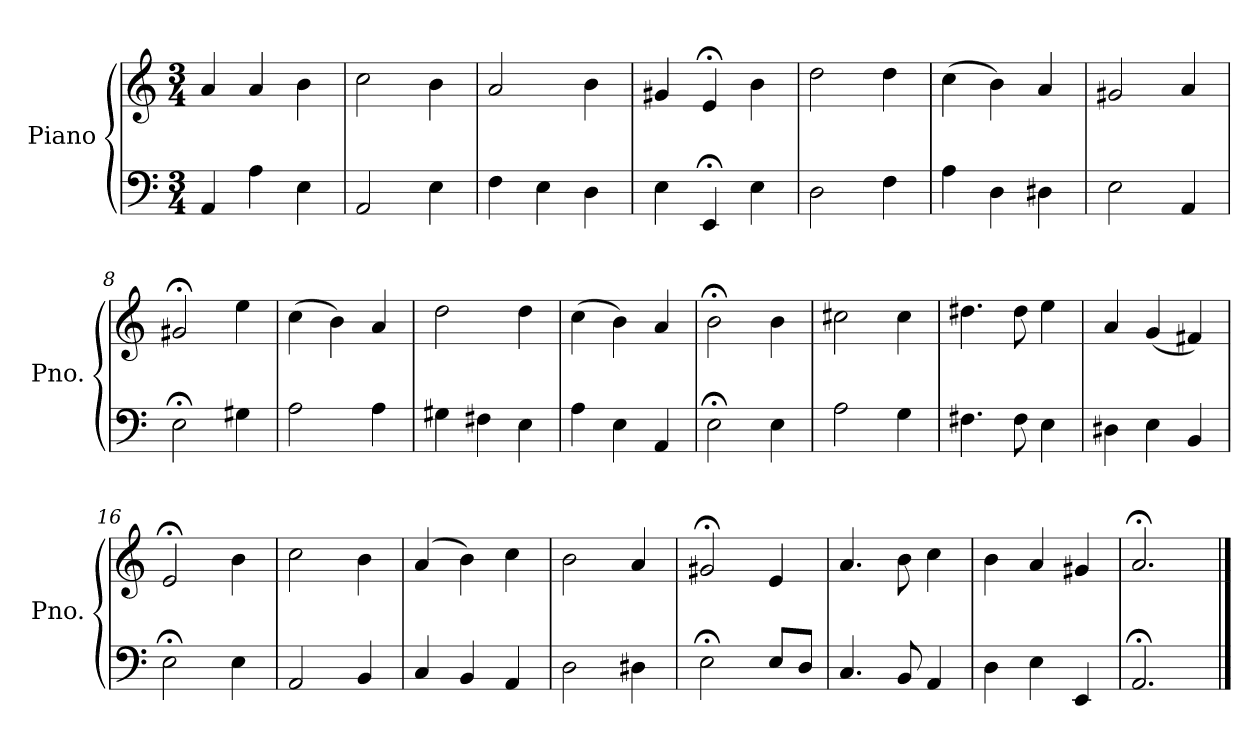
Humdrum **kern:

**kern	**kern
*part1	*part1
*staff2	*staff1
*I"Piano	*
*I'Pno.	*
*clefF4	*clefG2
*k[]	*k[]
*M3/4	*M3/4
=1	=1
4AA/	4a/
4A\	4a/
4E\	4b\
=2	=2
2AA/	2cc\
4E\	4b\
=3	=3
4F\	2a/
4E\	.
4D\	4b\
=4	=4
4E\	4g#X/
4EE;</	4e;</
4E\	4b\
=5	=5
2D\	2dd\
4F\	4dd\
=6	=6
4A\	(4cc\
4D\	4b\)
4D#X\	4a/
=7	=7
2E\	2g#X/
4AA/	4a/
=8	=8
2E;<\	2g#X;</
4G#X\	4ee\
=9	=9
2A\	(4cc\
.	4b\)
4A\	4a/
=10	=10
4G#X\	2dd\
4F#X\	.
4E\	4dd\
!!LO:LB:g=z
=11	=11
4A\	(4cc\
4E\	4b\)
4AA/	4a/
=12	=12
2E;<\	2b;<\
4E\	4b\
=13	=13
2A\	2cc#X\
4G\	4cc#\
=14	=14
4.F#X\	4.dd#X\
8F#\	8dd#\
4E\	4ee\
=15	=15
4D#X\	4a/
4E\	(4g/
4BB/	4f#X/)
=16	=16
2E;<\	2e;</
4E\	4b\
=17	=17
2AA/	2cc\
4BB/	4b\
=18	=18
4C/	(4a/
4BB/	4b\)
4AA/	4cc\
=19	=19
2D\	2b\
4D#X\	4a/
=20	=20
2E;<\	2g#X;</
8E/L	4e/
8D/J	.
!!LO:LB:g=z
=21	=21
4.C/	4.a/
8BB/	8b\
4AA/	4cc\
=22	=22
4D\	4b\
4E\	4a/
4EE/	4g#X/
=23	=23
2.AA;</	2.a;</
==	==
*-	*-
